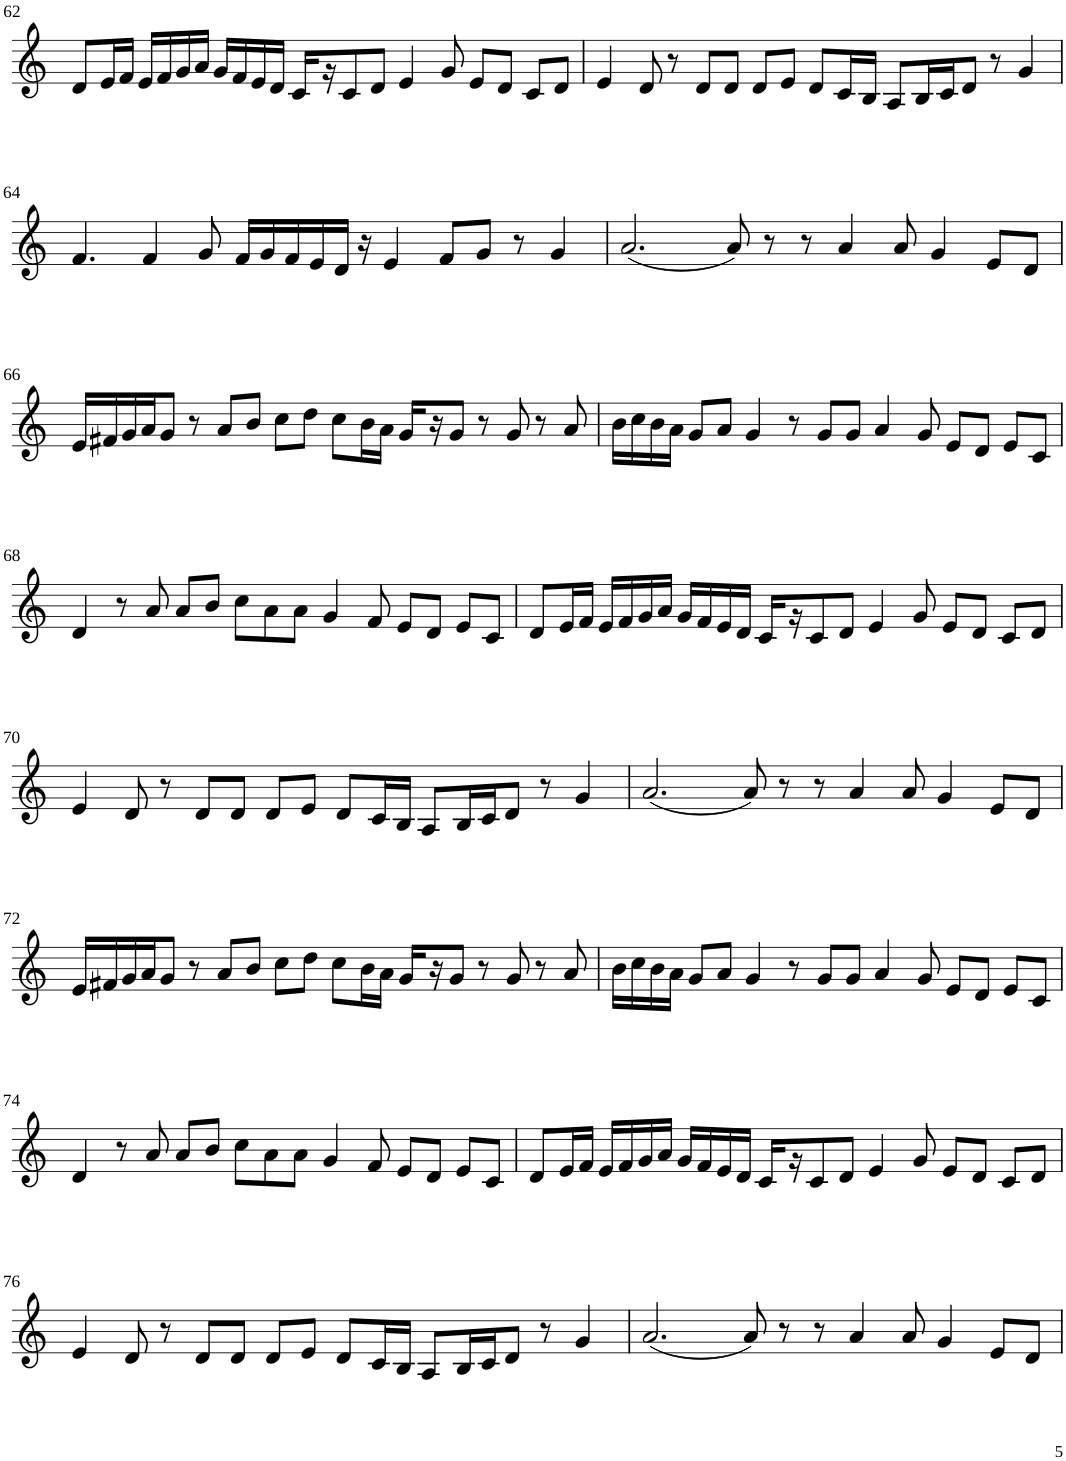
**kern
*part1
*staff1
*I"Violin
!!LO:PB:g=z
*clefG2
*k[]
*C:
*M8/4
=62
8d/L
16e/L
16f/JJ
16e/LL
16f/
16g/
16a/JJ
16g/LL
16f/
16e/
16d/JJ
16c/LL
16r
8c/
8d/J
4e/
8g/
8e/L
8d/J
8c/L
8d/J
=63
4e/
8d/
8r
8d/L
8d/J
8d/L
8e/J
8d/L
16c/L
16B/JJ
8A/L
16B/L
16c/J
8d/J
8r
4g/
!!LO:LB:g=z
=64
4.f/
4f/
8g/
16f/LL
16g/
16f/
16e/
16d/JJ
16r
4e/
8f/L
8g/J
8r
4g/
=65
(2.a/
8a/)
8r
8r
4a/
8a/
4g/
8e/L
8d/J
!!LO:LB:g=z
=66
16e/LL
16f#X/
16g/
16a/J
8g/J
8r
8a/L
8b/J
8cc\L
8dd\J
8cc\L
16b\L
16a\JJ
16g/LL
16r
8g/J
8r
8g/
8r
8a/
=67
16b\LL
16cc\
16b\
16a\JJ
8g/L
8a/J
4g/
8r
8g/L
8g/J
4a/
8g/
8e/L
8d/J
8e/L
8c/J
!!LO:LB:g=z
=68
4d/
8r
8a/
8a/L
8b/J
8cc\L
8a\
8a\J
4g/
8f/
8e/L
8d/J
8e/L
8c/J
=69
8d/L
16e/L
16f/JJ
16e/LL
16f/
16g/
16a/JJ
16g/LL
16f/
16e/
16d/JJ
16c/LL
16r
8c/
8d/J
4e/
8g/
8e/L
8d/J
8c/L
8d/J
!!LO:LB:g=z
=70
4e/
8d/
8r
8d/L
8d/J
8d/L
8e/J
8d/L
16c/L
16B/JJ
8A/L
16B/L
16c/J
8d/J
8r
4g/
=71
(2.a/
8a/)
8r
8r
4a/
8a/
4g/
8e/L
8d/J
!!LO:LB:g=z
=72
16e/LL
16f#X/
16g/
16a/J
8g/J
8r
8a/L
8b/J
8cc\L
8dd\J
8cc\L
16b\L
16a\JJ
16g/LL
16r
8g/J
8r
8g/
8r
8a/
=73
16b\LL
16cc\
16b\
16a\JJ
8g/L
8a/J
4g/
8r
8g/L
8g/J
4a/
8g/
8e/L
8d/J
8e/L
8c/J
!!LO:LB:g=z
=74
4d/
8r
8a/
8a/L
8b/J
8cc\L
8a\
8a\J
4g/
8f/
8e/L
8d/J
8e/L
8c/J
=75
8d/L
16e/L
16f/JJ
16e/LL
16f/
16g/
16a/JJ
16g/LL
16f/
16e/
16d/JJ
16c/LL
16r
8c/
8d/J
4e/
8g/
8e/L
8d/J
8c/L
8d/J
!!LO:LB:g=z
=76
4e/
8d/
8r
8d/L
8d/J
8d/L
8e/J
8d/L
16c/L
16B/JJ
8A/L
16B/L
16c/J
8d/J
8r
4g/
=77
(2.a/
8a/)
8r
8r
4a/
8a/
4g/
8e/L
8d/J
=
*-
